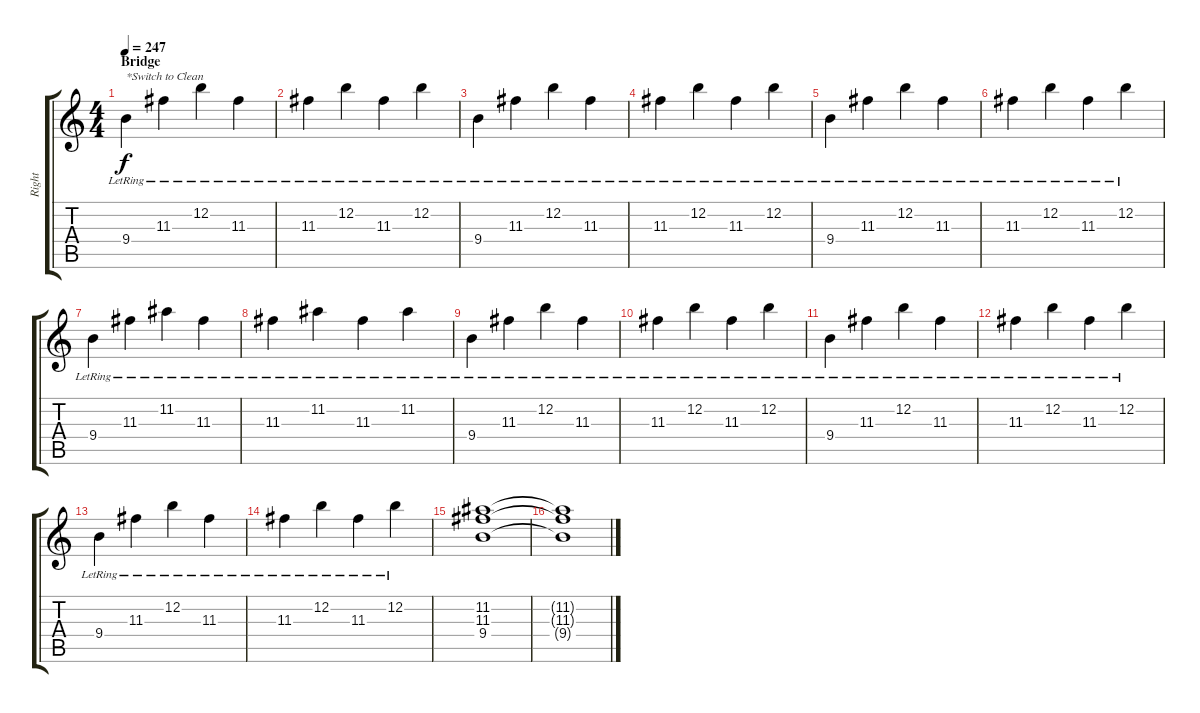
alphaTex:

\track ("Right" "Right") {instrument distortionguitar}
\staff {score tabs}
\tuning (E4 B3 G3 D3 A2 E2) {hide}
\ts (4 4)
\section ("" "Bridge")
\tempo 247
\clef g2
\ks c
9.4{lr}.4{txt "*Switch to Clean" dy f volume 12 instrument electricguitarclean} 11.3{lr}.4 12.2{lr}.4 11.3{lr}.4 |
11.3{lr}.4 12.2{lr}.4 11.3{lr}.4 12.2{lr}.4 |
9.4{lr}.4 11.3{lr}.4 12.2{lr}.4 11.3{lr}.4 |
11.3{lr}.4 12.2{lr}.4 11.3{lr}.4 12.2{lr}.4 |
9.4{lr}.4 11.3{lr}.4 12.2{lr}.4 11.3{lr}.4 |
11.3{lr}.4 12.2{lr}.4 11.3{lr}.4 12.2{lr}.4 |
9.4{lr}.4 11.3{lr}.4 11.2{lr}.4 11.3{lr}.4 |
11.3{lr}.4 11.2{lr}.4 11.3{lr}.4 11.2{lr}.4 |
9.4{lr}.4 11.3{lr}.4 12.2{lr}.4 11.3{lr}.4 |
11.3{lr}.4 12.2{lr}.4 11.3{lr}.4 12.2{lr}.4 |
9.4{lr}.4 11.3{lr}.4 12.2{lr}.4 11.3{lr}.4 |
11.3{lr}.4 12.2{lr}.4 11.3{lr}.4 12.2{lr}.4 |
9.4{lr}.4 11.3{lr}.4 12.2{lr}.4 11.3{lr}.4 |
11.3{lr}.4 12.2{lr}.4 11.3{lr}.4 12.2{lr}.4 |
(11.2 11.3 9.4).1 |
(11.2{t} 11.3{t} 9.4{t}).1
